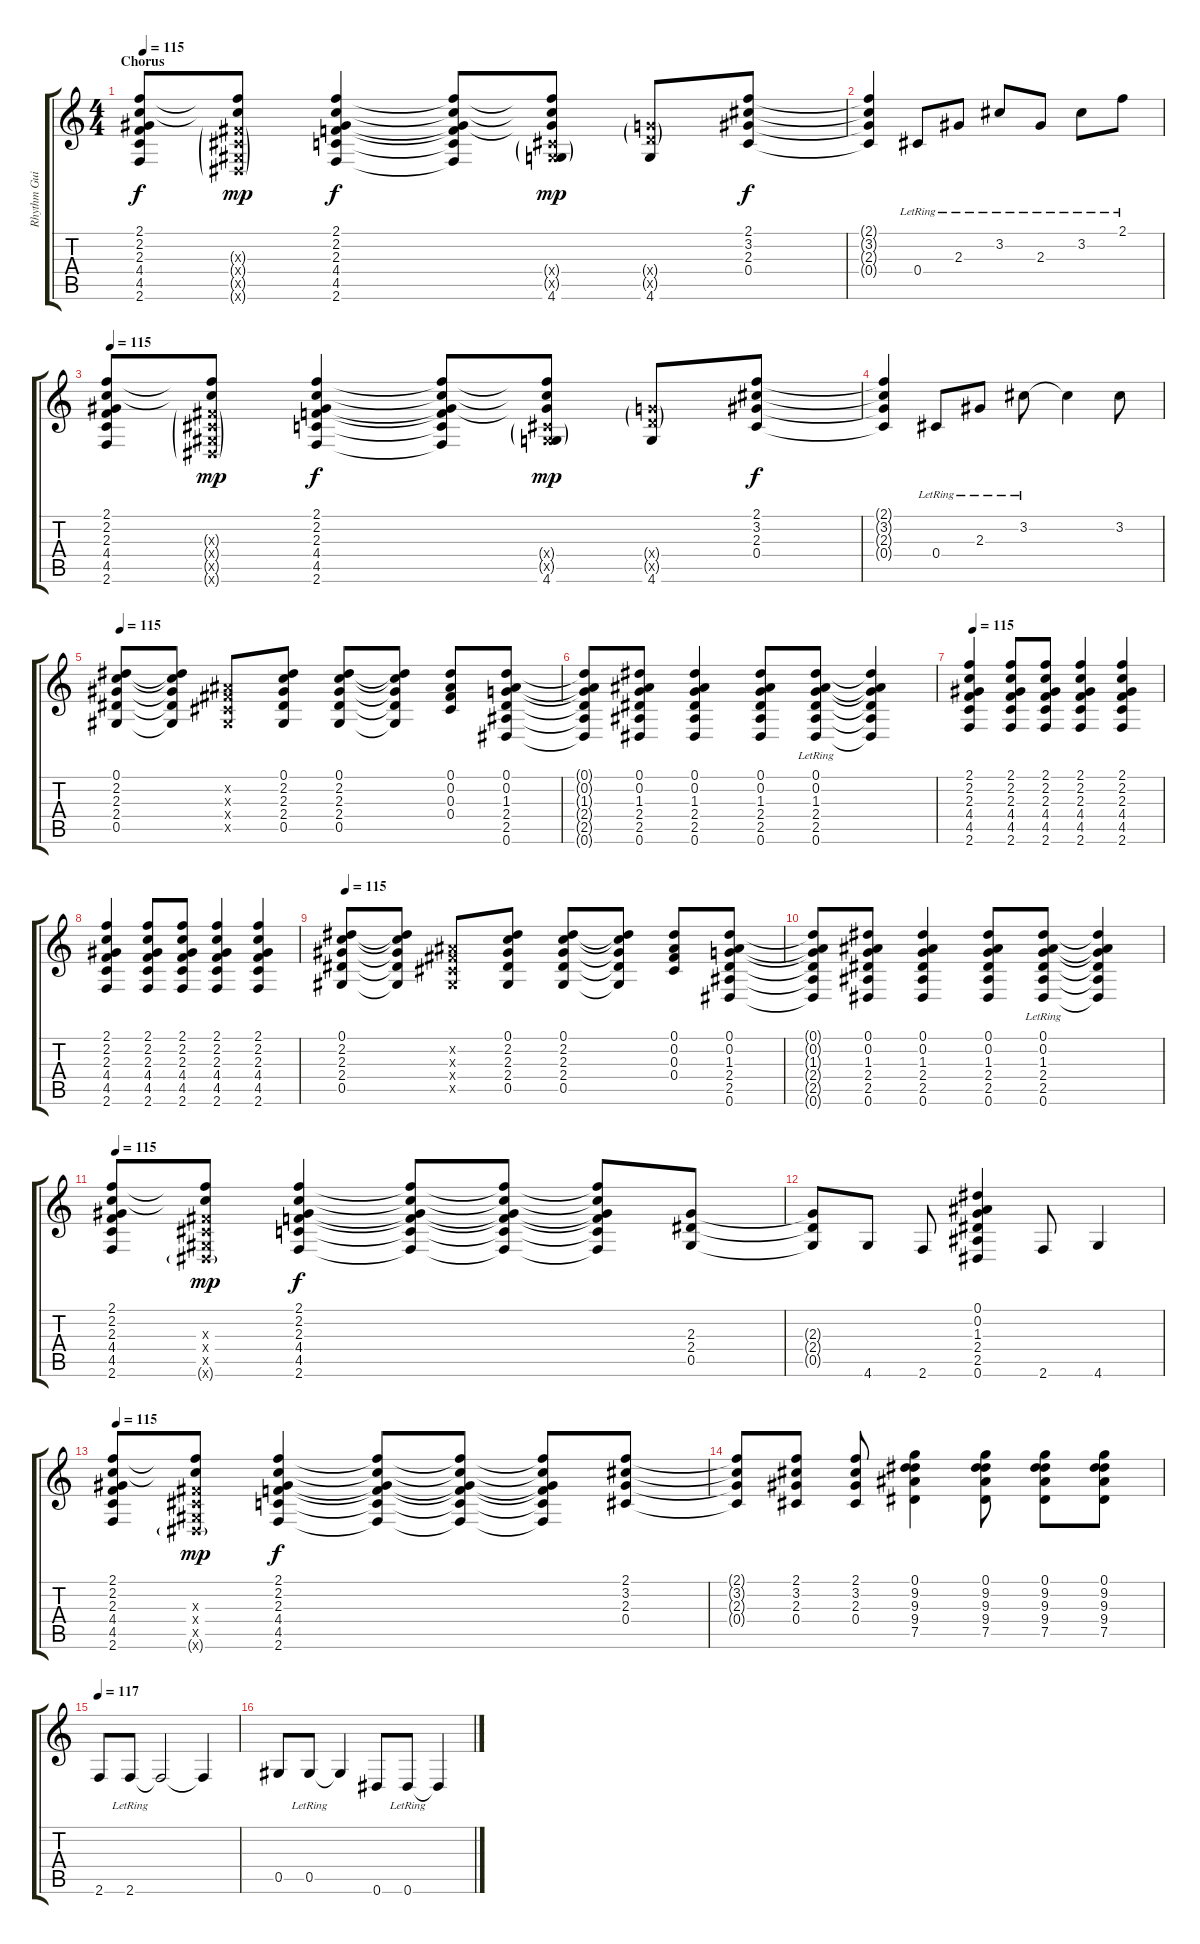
\track ("Rhythm Guitar " "Rhythm Gui") {instrument acousticguitarsteel}
\staff {score tabs}
\tuning (Eb4 Bb3 Gb3 Db3 Ab2 Eb2) {hide}
\ts (4 4)
\section ("" "Chorus")
\tempo 115
\clef g2
\ks c
(2.1 2.2 2.3 4.4 4.5 2.6).8{dy f} (2.1{t} 2.2{t} 0.3{g x} 0.4{g x} 0.5{g x} 0.6{g x}).8{dy mp} (2.1 2.2 2.3 4.4 4.5 2.6).4{dy f} (2.1{t} 2.2{t} 2.3{t} 4.4{t} 4.5{t} 2.6{t}).8 (2.1{t} 2.2{t} 2.3{t} 0.4{g x} 0.5{g x} 4.6).8{dy mp} (6.4{g x} 6.5{g x} 4.6).8 (2.1 3.2 2.3 0.4).8{dy f} |
(2.1{t} 3.2{t} 2.3{t} 0.4{t}).4 0.4{lr}.8 2.3{lr}.8 3.2{lr}.8 2.3{lr}.8 3.2{lr}.8 2.1{lr}.8 |
\tempo 115
(2.1 2.2 2.3 4.4 4.5 2.6).8 (2.1{t} 2.2{t} 0.3{g x} 0.4{g x} 0.5{g x} 0.6{g x}).8{dy mp} (2.1 2.2 2.3 4.4 4.5 2.6).4{dy f} (2.1{t} 2.2{t} 2.3{t} 4.4{t} 4.5{t} 2.6{t}).8 (2.1{t} 2.2{t} 2.3{t} 0.4{g x} 0.5{g x} 4.6).8{dy mp} (6.4{g x} 6.5{g x} 4.6).8 (2.1 3.2 2.3 0.4).8{dy f} |
(2.1{t} 3.2{t} 2.3{t} 0.4{t}).4 0.4{lr}.8 2.3{lr}.8 3.2{lr}.8 3.2{t}.4 3.2.8 |
\tempo 115
(0.1 2.2 2.3 2.4 0.5).8 (0.1{t} 2.2{t} 2.3{t} 2.4{t} 0.5{t}).8 (0.2{x} 0.3{x} 0.4{x} 0.5{x}).8 (0.1 2.2 2.3 2.4 0.5).8 (0.1 2.2 2.3 2.4 0.5).8 (0.1{t} 2.2{t} 2.3{t} 2.4{t} 0.5{t}).8 (0.1 0.2 0.3 0.4).8 (0.1 0.2 1.3 2.4 2.5 0.6).8 |
(0.1{t} 0.2{t} 1.3{t} 2.4{t} 2.5{t} 0.6{t}).8 (0.1 0.2 1.3 2.4 2.5 0.6).8 (0.1 0.2 1.3 2.4 2.5 0.6).4 (0.1 0.2 1.3 2.4 2.5 0.6).8 (0.1 0.2{lr} 1.3 2.4 2.5 0.6).8 (0.1{t} 0.2{t} 1.3{t} 2.4{t} 2.5{t} 0.6{t}).4 |
\tempo 115
(2.1 2.2 2.3 4.4 4.5 2.6).4 (2.1 2.2 2.3 4.4 4.5 2.6).8 (2.1 2.2 2.3 4.4 4.5 2.6).8 (2.1 2.2 2.3 4.4 4.5 2.6).4 (2.1 2.2 2.3 4.4 4.5 2.6).4 |
(2.1 2.2 2.3 4.4 4.5 2.6).4 (2.1 2.2 2.3 4.4 4.5 2.6).8 (2.1 2.2 2.3 4.4 4.5 2.6).8 (2.1 2.2 2.3 4.4 4.5 2.6).4 (2.1 2.2 2.3 4.4 4.5 2.6).4 |
\tempo 115
(0.1 2.2 2.3 2.4 0.5).8 (0.1{t} 2.2{t} 2.3{t} 2.4{t} 0.5{t}).8 (0.2{x} 0.3{x} 0.4{x} 0.5{x}).8 (0.1 2.2 2.3 2.4 0.5).8 (0.1 2.2 2.3 2.4 0.5).8 (0.1{t} 2.2{t} 2.3{t} 2.4{t} 0.5{t}).8 (0.1 0.2 0.3 0.4).8 (0.1 0.2 1.3 2.4 2.5 0.6).8 |
(0.1{t} 0.2{t} 1.3{t} 2.4{t} 2.5{t} 0.6{t}).8 (0.1 0.2 1.3 2.4 2.5 0.6).8 (0.1 0.2 1.3 2.4 2.5 0.6).4 (0.1 0.2 1.3 2.4 2.5 0.6).8 (0.1 0.2{lr} 1.3 2.4 2.5 0.6).8 (0.1{t} 0.2{t} 1.3{t} 2.4{t} 2.5{t} 0.6{t}).4 |
\tempo 115
(2.1 2.2 2.3 4.4 4.5 2.6).8 (2.1{t} 2.2{t} 0.3{x} 0.4{x} 0.5{x} 0.6{g x}).8{dy mp} (2.1 2.2 2.3 4.4 4.5 2.6).4{dy f} (2.1{t} 2.2{t} 2.3{t} 4.4{t} 4.5{t} 2.6{t}).8 (2.1{t} 2.2{t} 2.3{t} 4.4{t} 4.5{t} 2.6{t}).8 (2.1{t} 2.2{t} 2.3{t} 4.4{t} 4.5{t} 2.6{t}).8 (2.3 2.4 0.5).8 |
(2.3{t} 2.4{t} 0.5{t}).8 4.6.8 2.6.8 (0.1 0.2 1.3 2.4 2.5 0.6).4 2.6.8 4.6.4 |
\tempo 115
(2.1 2.2 2.3 4.4 4.5 2.6).8 (2.1{t} 2.2{t} 0.3{x} 0.4{x} 0.5{x} 0.6{g x}).8{dy mp} (2.1 2.2 2.3 4.4 4.5 2.6).4{dy f} (2.1{t} 2.2{t} 2.3{t} 4.4{t} 4.5{t} 2.6{t}).8 (2.1{t} 2.2{t} 2.3{t} 4.4{t} 4.5{t} 2.6{t}).8 (2.1{t} 2.2{t} 2.3{t} 4.4{t} 4.5{t} 2.6{t}).8 (2.1 3.2 2.3 0.4).8 |
(2.1{t} 3.2{t} 2.3{t} 0.4{t}).8 (2.1 3.2 2.3 0.4).8 (2.1 3.2 2.3 0.4).8 (0.1 9.2 9.3 9.4 7.5).4 (0.1 9.2 9.3 9.4 7.5).8 (0.1 9.2 9.3 9.4 7.5).8 (0.1 9.2 9.3 9.4 7.5).8 |
\tempo 117
2.6.8 2.6{lr}.8 2.6{t}.2 2.6{t}.4 |
0.5.8 0.5{lr}.8 0.5{t}.4 0.6.8 0.6{lr}.8 0.6{t}.4
